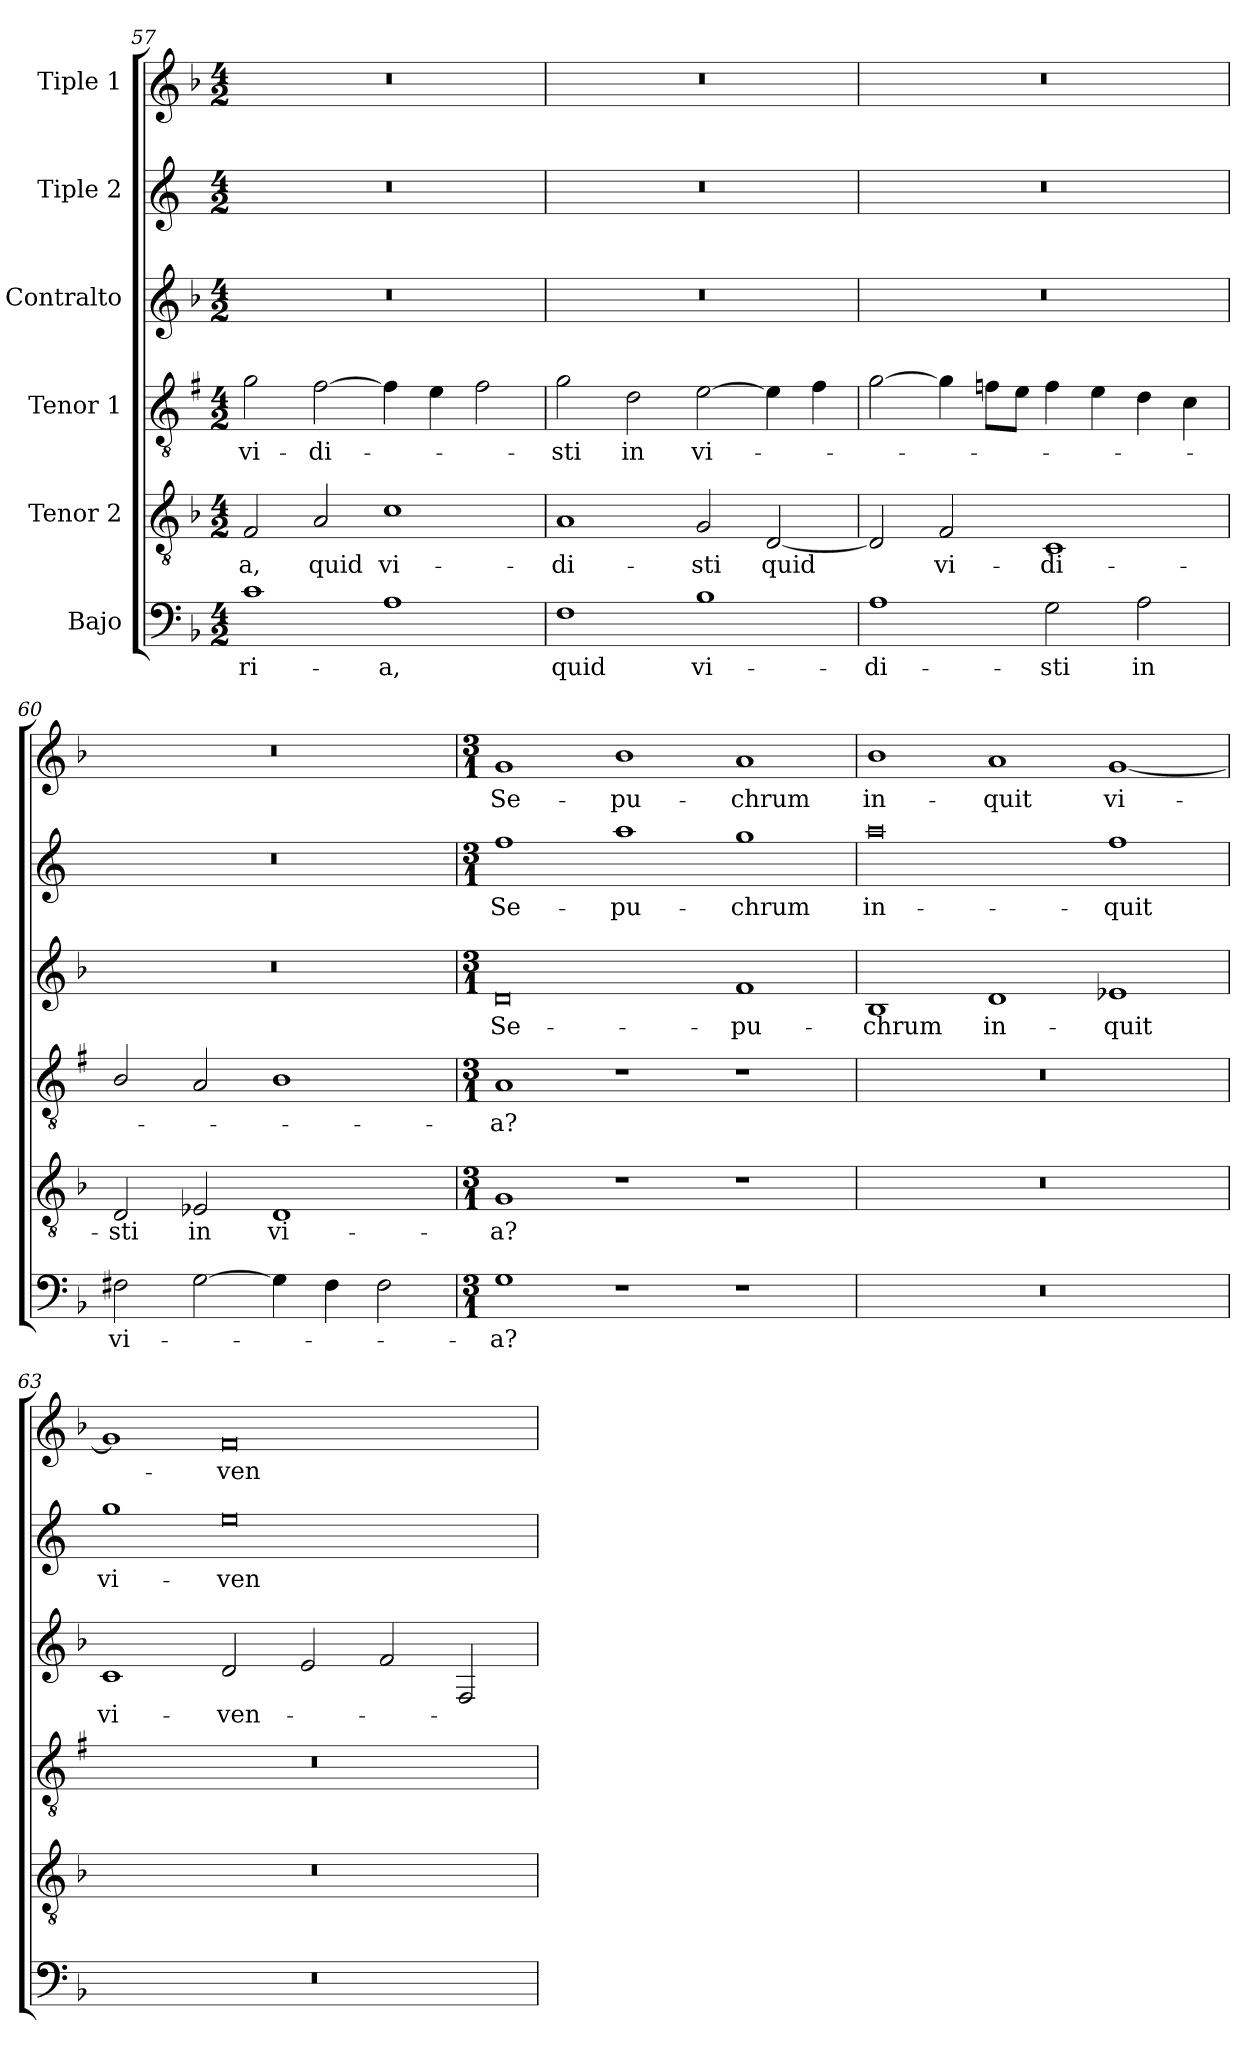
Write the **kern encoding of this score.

**kern	**text	**kern	**text	**kern	**text	**kern	**text	**kern	**text	**kern	**text
*part6	*part6	*part5	*part5	*part4	*part4	*part3	*part3	*part2	*part2	*part1	*part1
*staff6	*staff6	*staff5	*staff5	*staff4	*staff4	*staff3	*staff3	*staff2	*staff2	*staff1	*staff1
*I"Bajo	*	*I"Tenor 2	*	*I"Tenor 1	*	*I"Contralto	*	*I"Tiple 2	*	*I"Tiple 1	*
*clefF4	*	*clefGv2	*	*clefGv2	*	*clefG2	*	*clefG2	*	*clefG2	*
*	*	*	*	*ITrd1c2	*	*	*	*ITrd4c7	*	*	*
*k[b-]	*	*k[b-]	*	*k[b-]	*	*k[b-]	*	*k[b-]	*	*k[b-]	*
*F:	*	*F:	*	*F:	*	*F:	*	*F:	*	*F:	*
*M4/2	*	*M4/2	*	*M4/2	*	*M4/2	*	*M4/2	*	*M4/2	*
=57	=57	=57	=57	=57	=57	=57	=57	=57	=57	=57	=57
!	!LO:LY:b	!	!LO:LY:b	!	!LO:LY:b	!	!	!	!	!	!
1c	-ri-	2F/	-a,	2f\	vi-	0r	.	0r	.	0r	.
!	!	!	!LO:LY:b	!	!LO:LY:b	!	!	!	!	!	!
.	.	2A/	quid	[2e\	-di-	.	.	.	.	.	.
!	!LO:LY:b	!	!LO:LY:b	!	!	!	!	!	!	!	!
1A	-a,	1c	vi-	4e\]	.	.	.	.	.	.	.
.	.	.	.	4d\	.	.	.	.	.	.	.
.	.	.	.	2e\	.	.	.	.	.	.	.
=58	=58	=58	=58	=58	=58	=58	=58	=58	=58	=58	=58
!	!LO:LY:b	!	!LO:LY:b	!	!LO:LY:b	!	!	!	!	!	!
1F	quid	1A	-di-	2f\	-sti	0r	.	0r	.	0r	.
!	!	!	!	!	!LO:LY:b	!	!	!	!	!	!
.	.	.	.	2c\	in	.	.	.	.	.	.
!	!LO:LY:b	!	!LO:LY:b	!	!LO:LY:b	!	!	!	!	!	!
1B-	vi-	2G/	-sti	[2d\	vi-	.	.	.	.	.	.
!	!	!	!LO:LY:b	!	!	!	!	!	!	!	!
.	.	[2D/	quid	4d\]	.	.	.	.	.	.	.
.	.	.	.	4e\	.	.	.	.	.	.	.
=59	=59	=59	=59	=59	=59	=59	=59	=59	=59	=59	=59
!	!LO:LY:b	!	!	!	!	!	!	!	!	!	!
1A	-di-	2D/]	.	[2f\	.	0r	.	0r	.	0r	.
!	!	!	!LO:LY:b	!	!	!	!	!	!	!	!
.	.	2F/	vi-	4f\]	.	.	.	.	.	.	.
.	.	.	.	8e-X\L	.	.	.	.	.	.	.
.	.	.	.	8d\J	.	.	.	.	.	.	.
!	!LO:LY:b	!	!LO:LY:b	!	!	!	!	!	!	!	!
2G\	-sti	1C	-di-	4e-\	.	.	.	.	.	.	.
.	.	.	.	4d\	.	.	.	.	.	.	.
!	!LO:LY:b	!	!	!	!	!	!	!	!	!	!
2A\	in	.	.	4c\	.	.	.	.	.	.	.
.	.	.	.	4B-\	.	.	.	.	.	.	.
=60	=60	=60	=60	=60	=60	=60	=60	=60	=60	=60	=60
!	!LO:LY:b	!	!LO:LY:b	!	!	!	!	!	!	!	!
2F#X\	vi-	2D/	-sti	2A/	.	0r	.	0r	.	0r	.
!	!	!	!LO:LY:b	!	!	!	!	!	!	!	!
[2G\	.	2E-X/	in	2G/	.	.	.	.	.	.	.
!	!	!	!LO:LY:b	!	!	!	!	!	!	!	!
4G\]	.	1D	vi-	1A	.	.	.	.	.	.	.
4F#\	.	.	.	.	.	.	.	.	.	.	.
2F#\	.	.	.	.	.	.	.	.	.	.	.
!!LO:PB:g=z
=61	=61	=61	=61	=61	=61	=61	=61	=61	=61	=61	=61
*M3/1	*	*M3/1	*	*M3/1	*	*M3/1	*	*M3/1	*	*M3/1	*
!	!LO:LY:b	!	!LO:LY:b	!	!LO:LY:b	!	!LO:LY:b	!	!LO:LY:b	!	!LO:LY:b
1G	-a?	1G	-a?	1G	-a?	0d	Se-	1b-	Se-	1g	Se-
!	!	!	!	!	!	!	!	!	!LO:LY:b	!	!LO:LY:b
1r	.	1r	.	1r	.	.	.	1dd	-pu-	1b-	-pu-
!	!	!	!	!	!	!	!LO:LY:b	!	!LO:LY:b	!	!LO:LY:b
1r	.	1r	.	1r	.	1f	-pu-	1cc	-chrum	1a	-chrum
=62	=62	=62	=62	=62	=62	=62	=62	=62	=62	=62	=62
!	!	!	!	!	!	!	!LO:LY:b	!	!LO:LY:b	!	!LO:LY:b
0.r	.	0.r	.	0.r	.	1B-	-chrum	0dd	in-	1b-	in-
!	!	!	!	!	!	!	!LO:LY:b	!	!	!	!LO:LY:b
.	.	.	.	.	.	1d	in-	.	.	1a	-quit
!	!	!	!	!	!	!	!LO:LY:b	!	!LO:LY:b	!	!LO:LY:b
.	.	.	.	.	.	1e-X	-quit	1b-	-quit	[1g	vi-
=63	=63	=63	=63	=63	=63	=63	=63	=63	=63	=63	=63
!	!	!	!	!	!	!	!LO:LY:b	!	!LO:LY:b	!	!
0.r	.	0.r	.	0.r	.	1c	vi-	1cc	vi-	1g]	.
!	!	!	!	!	!	!	!LO:LY:b	!	!LO:LY:b	!	!LO:LY:b
.	.	.	.	.	.	2d/	-ven-	0a	-ven-	0f	-ven-
.	.	.	.	.	.	2e/	.	.	.	.	.
.	.	.	.	.	.	2f/	.	.	.	.	.
.	.	.	.	.	.	2F/	.	.	.	.	.
=	=	=	=	=	=	=	=	=	=	=	=
*-	*-	*-	*-	*-	*-	*-	*-	*-	*-	*-	*-
